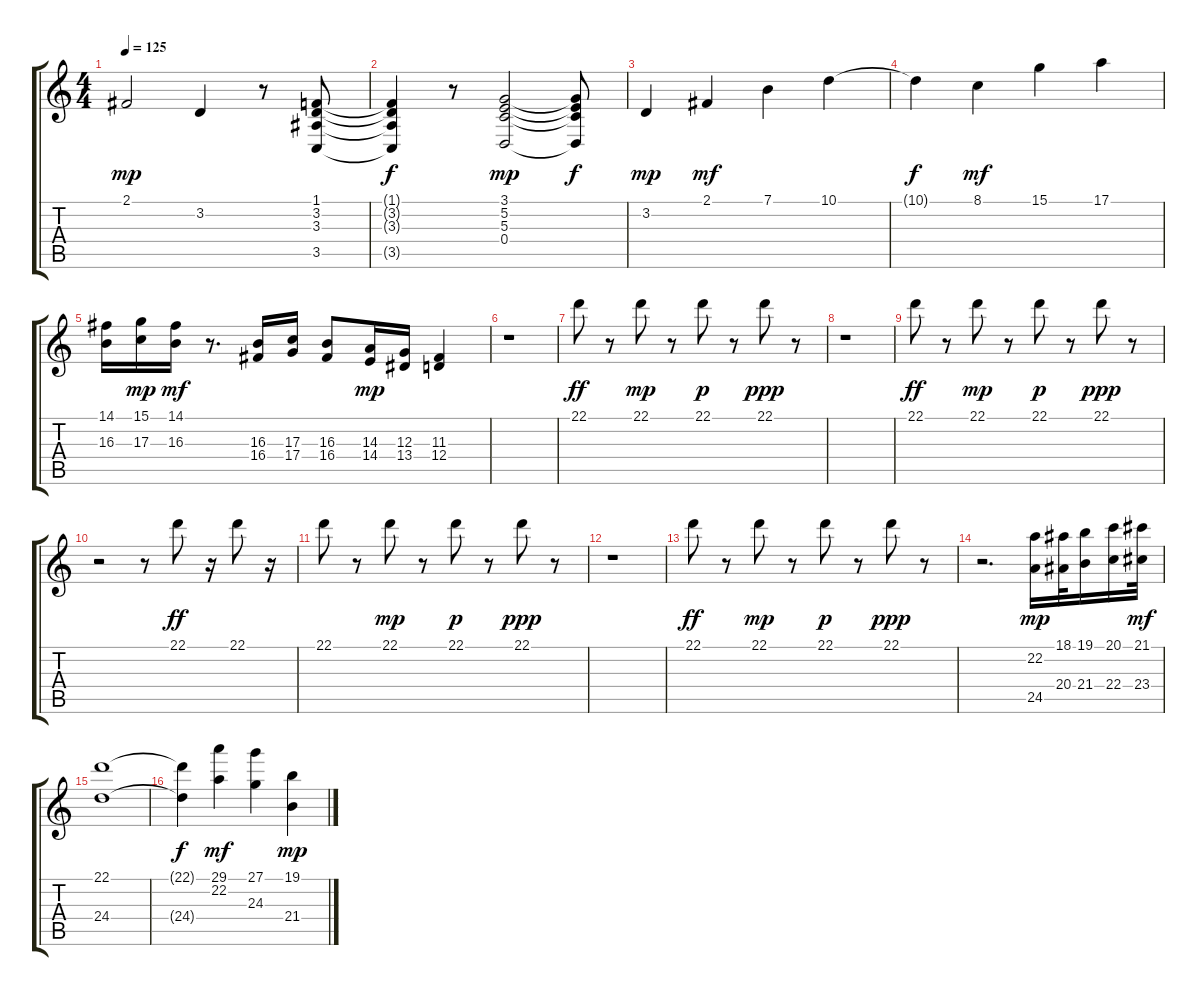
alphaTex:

\track "" {instrument pad5bowed}
\staff {score tabs}
\tuning (E4 B3 G3 D3 A2 E2) {hide}
\ts (4 4)
\tempo 125
\clef g2
\ks c
2.1.2{dy mp} 3.2.4 r.8 (1.1 3.2 3.3 3.5).8{balance 11} |
(1.1{t} 3.2{t} 3.3{t} 3.5{t}).4{dy f} r.8 (3.1 5.2 5.3 0.4).2{dy mp} (3.1{t} 5.2{t} 5.3{t} 0.4{t}).8{dy f} |
3.2.4{dy mp balance 9} 2.1.4{dy mf} 7.1.4 10.1.4 |
10.1{t}.4{dy f} 8.1.4{dy mf} 15.1.4 17.1.4 |
(14.1 16.3).16 (15.1 17.3).16{dy mp} (14.1 16.3).16{dy mf} r.8{d} (16.3 16.4).16 (17.3 17.4).16 (16.3 16.4).8 (14.3 14.4).16{dy mp} (12.3 13.4).16 (11.3 12.4).4 |
r.1 |
22.1.8{dy ff} r.8 22.1.8{dy mp} r.8 22.1.8{dy p} r.8 22.1.8{dy ppp} r.8 |
r.1 |
22.1.8{dy ff} r.8 22.1.8{dy mp} r.8 22.1.8{dy p} r.8 22.1.8{dy ppp} r.8 |
r.2 r.8 22.1.8{dy ff} r.16 22.1.8 r.16 |
22.1.8 r.8 22.1.8{dy mp} r.8 22.1.8{dy p} r.8 22.1.8{dy ppp} r.8 |
r.1 |
22.1.8{dy ff} r.8 22.1.8{dy mp} r.8 22.1.8{dy p} r.8 22.1.8{dy ppp} r.8 |
r.2{d} (22.2 24.5).16{dy mp} (18.1 20.4).32 (19.1 21.4).16 (20.1 22.4).16 (21.1 23.4).32{dy mf} |
(22.1 24.4).1 |
(22.1{t} 24.4{t}).4{dy f} (29.1 22.2).4{dy mf} (27.1 24.3).4 (19.1 21.4).4{dy mp}
